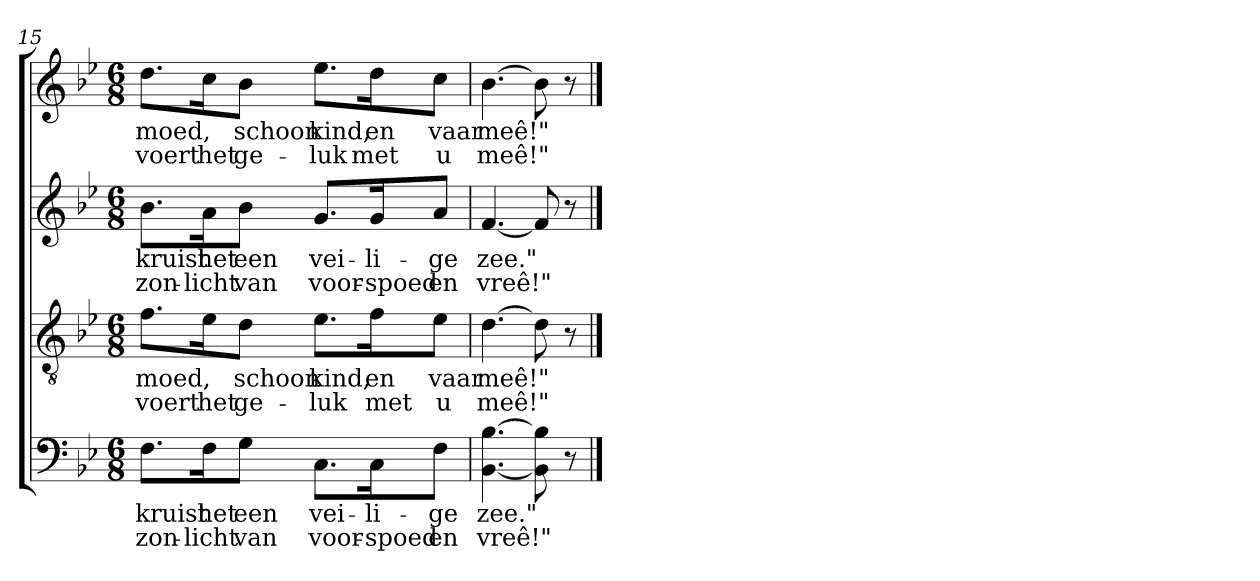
**kern	**text	**text	**kern	**text	**text	**kern	**text	**text	**kern	**text	**text
*part4	*part4	*part4	*part3	*part3	*part3	*part2	*part2	*part2	*part1	*part1	*part1
*staff4	*staff4	*staff4	*staff3	*staff3	*staff3	*staff2	*staff2	*staff2	*staff1	*staff1	*staff1
*clefF4	*	*	*clefGv2	*	*	*clefG2	*	*	*clefG2	*	*
*k[b-e-]	*	*	*k[b-e-]	*	*	*k[b-e-]	*	*	*k[b-e-]	*	*
*B-:	*	*	*B-:	*	*	*B-:	*	*	*B-:	*	*
*M6/8	*	*	*M6/8	*	*	*M6/8	*	*	*M6/8	*	*
=15	=15	=15	=15	=15	=15	=15	=15	=15	=15	=15	=15
!	!LO:LY:b	!LO:LY:b	!	!	!	!	!	!	!	!	!
!	!	!	!	!LO:LY:b	!LO:LY:b	!	!	!	!	!	!
!	!	!	!	!	!	!	!LO:LY:b	!LO:LY:b	!	!	!
!	!	!	!	!	!	!	!	!	!	!LO:LY:b	!LO:LY:b
8.F\L	-kruist	zon-	8.f\L	moed,	voert	8.b-\L	-kruist	zon-	8.dd\L	moed,	voert
!	!LO:LY:b	!LO:LY:b	!	!	!	!	!	!	!	!	!
!	!	!	!	!	!LO:LY:b	!	!	!	!	!	!
!	!	!	!	!	!	!	!LO:LY:b	!LO:LY:b	!	!	!
!	!	!	!	!	!	!	!	!	!	!	!LO:LY:b
16F\K	het	-licht	16e-\K	.	het	16a\K	het	-licht	16cc\K	.	het
!	!LO:LY:b	!LO:LY:b	!	!	!	!	!	!	!	!	!
!	!	!	!	!LO:LY:b	!LO:LY:b	!	!	!	!	!	!
!	!	!	!	!	!	!	!LO:LY:b	!LO:LY:b	!	!	!
!	!	!	!	!	!	!	!	!	!	!LO:LY:b	!LO:LY:b
8G\J	een	van	8d\J	schoon	ge-	8b-\J	een	van	8b-\J	schoon	ge-
!	!LO:LY:b	!LO:LY:b	!	!	!	!	!	!	!	!	!
!	!	!	!	!LO:LY:b	!LO:LY:b	!	!	!	!	!	!
!	!	!	!	!	!	!	!LO:LY:b	!LO:LY:b	!	!	!
!	!	!	!	!	!	!	!	!	!	!LO:LY:b	!LO:LY:b
8.C\L	vei-	voor-	8.e-\L	kind,	-luk	8.g/L	vei-	voor-	8.ee-\L	kind,	-luk
!	!LO:LY:b	!LO:LY:b	!	!	!	!	!	!	!	!	!
!	!	!	!	!LO:LY:b	!LO:LY:b	!	!	!	!	!	!
!	!	!	!	!	!	!	!LO:LY:b	!LO:LY:b	!	!	!
!	!	!	!	!	!	!	!	!	!	!LO:LY:b	!LO:LY:b
16C\K	-li-	-spoed	16f\K	en	met	16g/K	-li-	-spoed	16dd\K	en	met
!	!LO:LY:b	!LO:LY:b	!	!	!	!	!	!	!	!	!
!	!	!	!	!LO:LY:b	!LO:LY:b	!	!	!	!	!	!
!	!	!	!	!	!	!	!LO:LY:b	!LO:LY:b	!	!	!
!	!	!	!	!	!	!	!	!	!	!LO:LY:b	!LO:LY:b
8F\J	-ge	en	8e-\J	vaar	u	8a/J	-ge	en	8cc\J	vaar	u
=16	=16	=16	=16	=16	=16	=16	=16	=16	=16	=16	=16
!	!LO:LY:b	!LO:LY:b	!	!	!	!	!	!	!	!	!
!	!	!	!	!LO:LY:b	!LO:LY:b	!	!	!	!	!	!
!	!	!	!	!	!	!	!LO:LY:b	!LO:LY:b	!	!	!
!	!	!	!	!	!	!	!	!	!	!LO:LY:b	!LO:LY:b
[4.BB-\ [4.B-\	zee."	vreê!"	[4.d\	meê!"	meê!"	[4.f/	zee."	vreê!"	[4.b-\	meê!"	meê!"
8BB-\] 8B-\]	.	.	8d\]	.	.	8f/]	.	.	8b-\]	.	.
8r	.	.	8r	.	.	8r	.	.	8r	.	.
==	==	==	==	==	==	==	==	==	==	==	==
*-	*-	*-	*-	*-	*-	*-	*-	*-	*-	*-	*-
